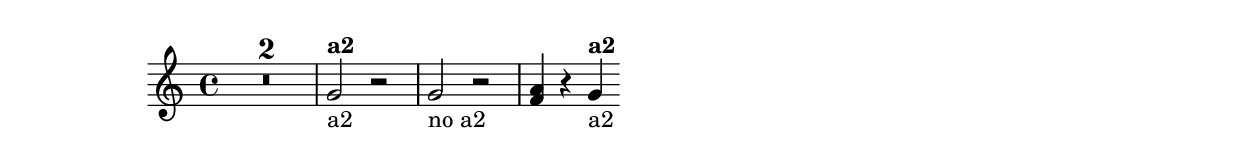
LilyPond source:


\version "2.19.21"
\header {
    texidoc ="The a2 string is printed only on notes (i.e. not on rests),
and only after chords, solo or polyphony."
    }

vone =  \relative { R1*2 g'2 r2 g2 r2 a4 r4 g }
vtwo =  \relative { R1*2 g'2 r2 g2 r2 f4 r4 g }

comment = \relative c' { s1*2 s2_"a2" s2 s2_"no a2" s2 s4 s4 s4_"a2" }

\layout { ragged-right = ##T }

\new Staff << \set Score.skipBars = ##t
   \partcombine \vone \vtwo
   \comment
>>

